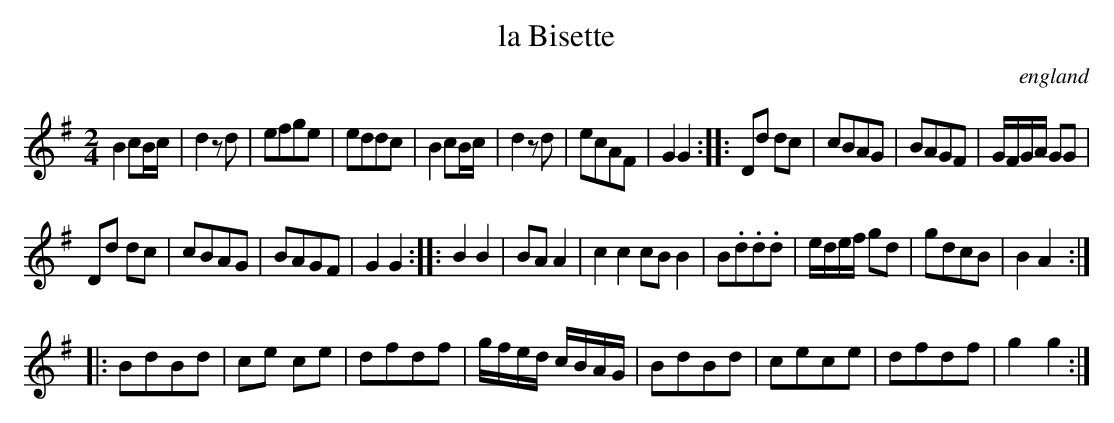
X:1
T:la Bisette
O:england
M:2/4
L:1/8
K:G
B2 cB/c/| d2 zd| efge| eddc|\
B2 cB/c/| d2 zd| ecAF| G2G2::\
Dd dc| cBAG| BAGF| G/F/G/A/ GG|
Dd dc| cBAG| BAGF| G2G2::\
B2B2| BA A2| c2c2 cBB2|\
B.d.d.d| e/d/e/f/ gd| gdcB| B2A2::
BdBd| ce ce| dfdf| g/f/e/d/ c/B/A/G/|\
BdBd| cece| dfdf| g2g2:|
